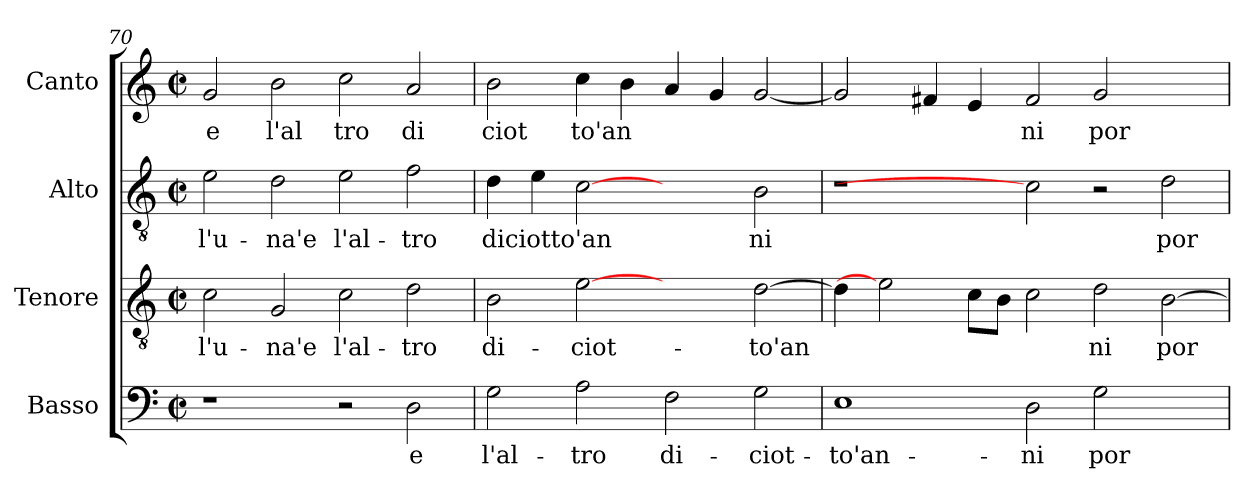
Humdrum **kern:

**kern	**text	**kern	**text	**kern	**text	**kern	**text
*part4	*part4	*part3	*part3	*part2	*part2	*part1	*part1
*staff4	*staff4	*staff3	*staff3	*staff2	*staff2	*staff1	*staff1
*I"Basso	*	*I"Tenore	*	*I"Alto	*	*I"Canto	*
!!LO:LB:g=z
*clefF4	*	*clefGv2	*	*clefGv2	*	*clefG2	*
*k[]	*	*k[]	*	*k[]	*	*k[]	*
*C:	*	*C:	*	*C:	*	*C:	*
*M2/2	*	*M2/2	*	*M2/2	*	*M2/2	*
*met(c|)	*	*met(c|)	*	*met(c|)	*	*met(c|)	*
=70	=70	=70	=70	=70	=70	=70	=70
!	!	!	!LO:LY:b:cj	!	!LO:LY:b:cj	!	!LO:LY:b:cj
1r	.	2c\	l'u-	2e\	l'u-	2g/	e
!	!	!	!LO:LY:b:cj	!	!LO:LY:b:cj	!	!LO:LY:b:cj
.	.	2G/	-na'e	2d\	-na'e	2b\	l'al
!	!	!	!LO:LY:b:cj	!	!LO:LY:b:cj	!	!LO:LY:b:cj
2r	.	2c\	l'al-	2e\	l'al-	2cc\	tro
!	!LO:LY:b:cj	!	!LO:LY:b:cj	!	!LO:LY:b:cj	!	!LO:LY:b:cj
2D\	e	2d\	-tro	2f\	-tro	2a/	di
=71	=71	=71	=71	=71	=71	=71	=71
!	!LO:LY:b:cj	!	!LO:LY:b:cj	!	!LO:LY:b:cj	!	!LO:LY:b:cj
2G\	l'al-	2B\	di-	4d\	diciotto'an-	2b\	ciot
!	!	!	!	!	!LO:LY:b:cj	!	!
.	.	.	.	4e\	--	.	.
!	!LO:LY:b:cj	!	!LO:LY:b:cj	!	!LO:LY:b:cj	!	!LO:LY:b:cj
2A\	-tro	[2e	-ciot-	[2c	--	4cc\	to'an
!	!	!	!	!	!	!	!LO:LY:b:cj
.	.	.	.	.	.	4b\	.
!	!LO:LY:b:cj	!	!	!	!	!	!LO:LY:b:cj
2F\	di-	2ryy	.	2ryy	.	4a/	.
!	!	!	!	!	!	!	!LO:LY:b:cj
.	.	.	.	.	.	4g/	.
!	!LO:LY:b:cj	!	!LO:LY:b:cj	!	!LO:LY:b:cj	!	!LO:LY:b:cj
2G\	-ciot-	[>2d\	-to'an-	2B\	-ni	[<2g/	.
=72	=72	=72	=72	=72	=72	=72	=72
!	!LO:LY:b:cj	!	!LO:LY:b:cj	!	!	!	!LO:LY:b:cj
1E	-to'an-	4d\]	--	1r	.	2g/]	.
.	.	2e]	.	.	.	.	.
!	!	!	!	!	!	!	!LO:LY:b:cj
.	.	.	.	.	.	4f#X/	.
!	!	!	!LO:LY:b:cj	!	!	!	!LO:LY:b:cj
.	.	8c\L	--	.	.	4e/	.
!	!	!	!LO:LY:b:cj	!	!	!	!
.	.	8B\J	--	.	.	.	.
!	!LO:LY:b:cj	!	!LO:LY:b:cj	!	!	!	!LO:LY:b:cj
2D\	-ni	2c\	--	2c]	.	2f#/	ni
!	!LO:LY:b:cj	!	!LO:LY:b:cj	!	!	!	!LO:LY:b:cj
2G\	por-	2d\	-ni	2r	.	2g/	por
!	!	!	!LO:LY:b:cj	!	!LO:LY:b:cj	!	!
2ryy	.	[>2B\	por-	2d\	por-	2ryy	.
=	=	=	=	=	=	=	=
*-	*-	*-	*-	*-	*-	*-	*-
